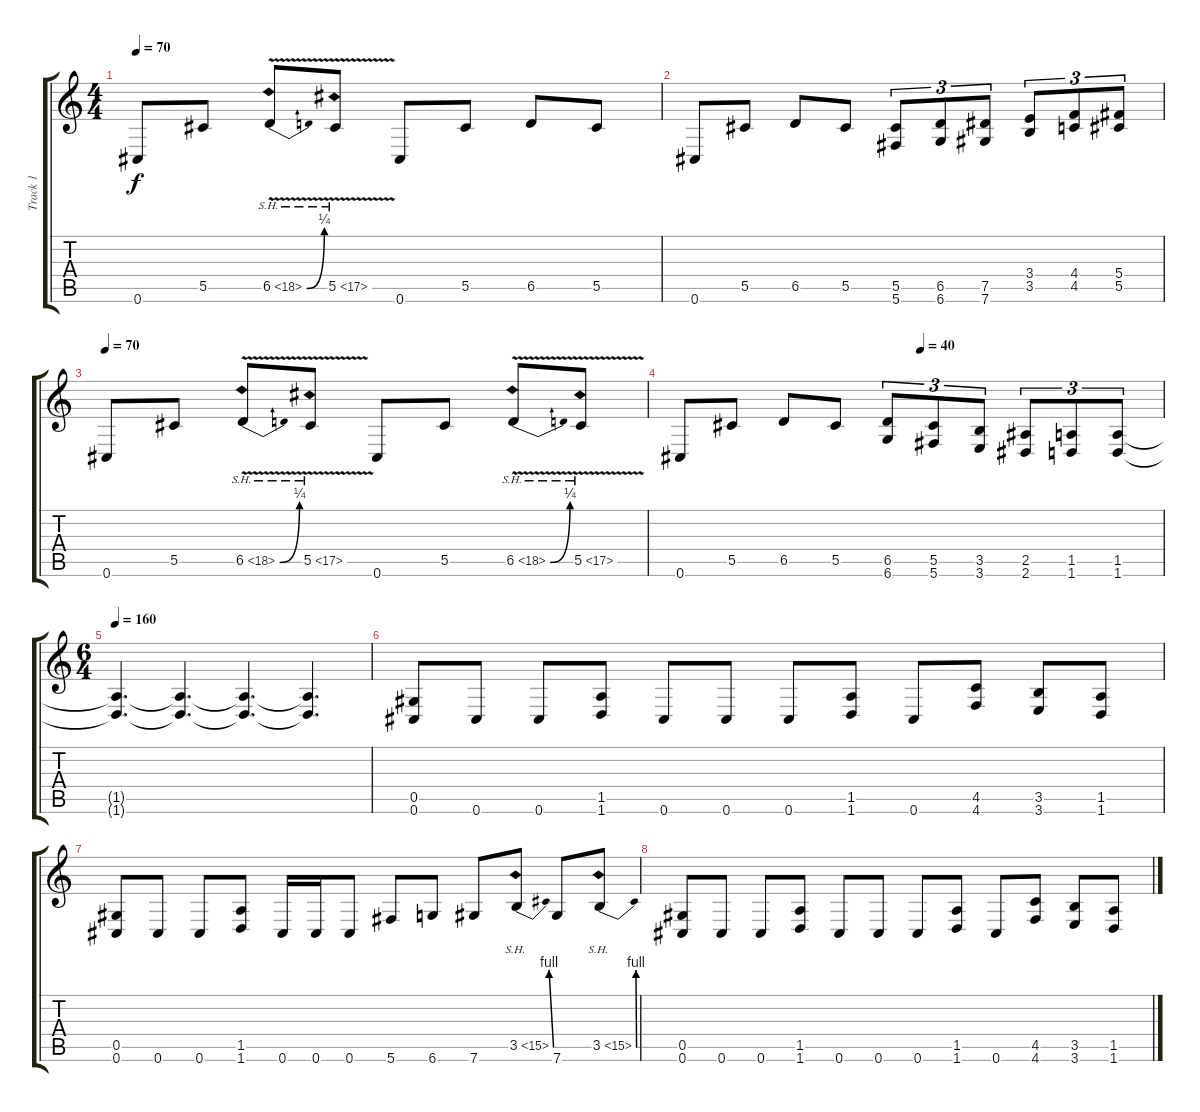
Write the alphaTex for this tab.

\track ("Track 1" "Track 1") {instrument distortionguitar}
\staff {score tabs}
\tuning (Eb4 Bb3 Gb3 Db3 Ab2 Db2) {hide}
\ts (4 4)
\tempo 70
\clef g2
\ks c
0.6.8{dy f} 5.5.8 6.5{be (bend 0 0 60 1) sh 12 v}.8 5.5{sh 12 v}.8 0.6.8 5.5.8 6.5.8 5.5.8 |
0.6.8 5.5.8 6.5.8 5.5.8 (5.5 5.6).8{tu (3 2)} (6.5 6.6).8{tu (3 2)} (7.5 7.6).8{tu (3 2)} (3.4 3.5).8{tu (3 2)} (4.4 4.5).8{tu (3 2)} (5.4 5.5).8{tu (3 2)} |
\tempo 70
0.6.8 5.5.8 6.5{be (bend 0 0 60 1) sh 12 v}.8 5.5{sh 12 v}.8 0.6.8 5.5.8 6.5{be (bend 0 0 60 1) sh 12 v}.8 5.5{sh 12 v}.8 |
\tempo (40 0.5)
0.6.8 5.5.8 6.5.8 5.5.8 (6.5 6.6).8{tu (3 2)} (5.5 5.6).8{tu (3 2)} (3.5 3.6).8{tu (3 2)} (2.5 2.6).8{tu (3 2)} (1.5 1.6).8{tu (3 2)} (1.5 1.6).8{tu (3 2)} |
\ts (6 4)
\tempo 160
(1.5{t} 1.6{t}).4{d} (1.5{t} 1.6{t}).4{d} (1.5{t} 1.6{t}).4{d} (1.5{t} 1.6{t}).4{d} |
(0.5 0.6).8 0.6.8 0.6.8 (1.5 1.6).8 0.6.8 0.6.8 0.6.8 (1.5 1.6).8 0.6.8 (4.5 4.6).8 (3.5 3.6).8 (1.5 1.6).8 |
(0.5 0.6).8 0.6.8 0.6.8 (1.5 1.6).8 0.6.16 0.6.16 0.6.8 5.6.8 6.6.8 7.6.8 3.5{be (bend 0 0 60 4) sh 12}.8 7.6.8 3.5{be (bend 0 0 60 4) sh 12}.8 |
(0.5 0.6).8 0.6.8 0.6.8 (1.5 1.6).8 0.6.8 0.6.8 0.6.8 (1.5 1.6).8 0.6.8 (4.5 4.6).8 (3.5 3.6).8 (1.5 1.6).8
